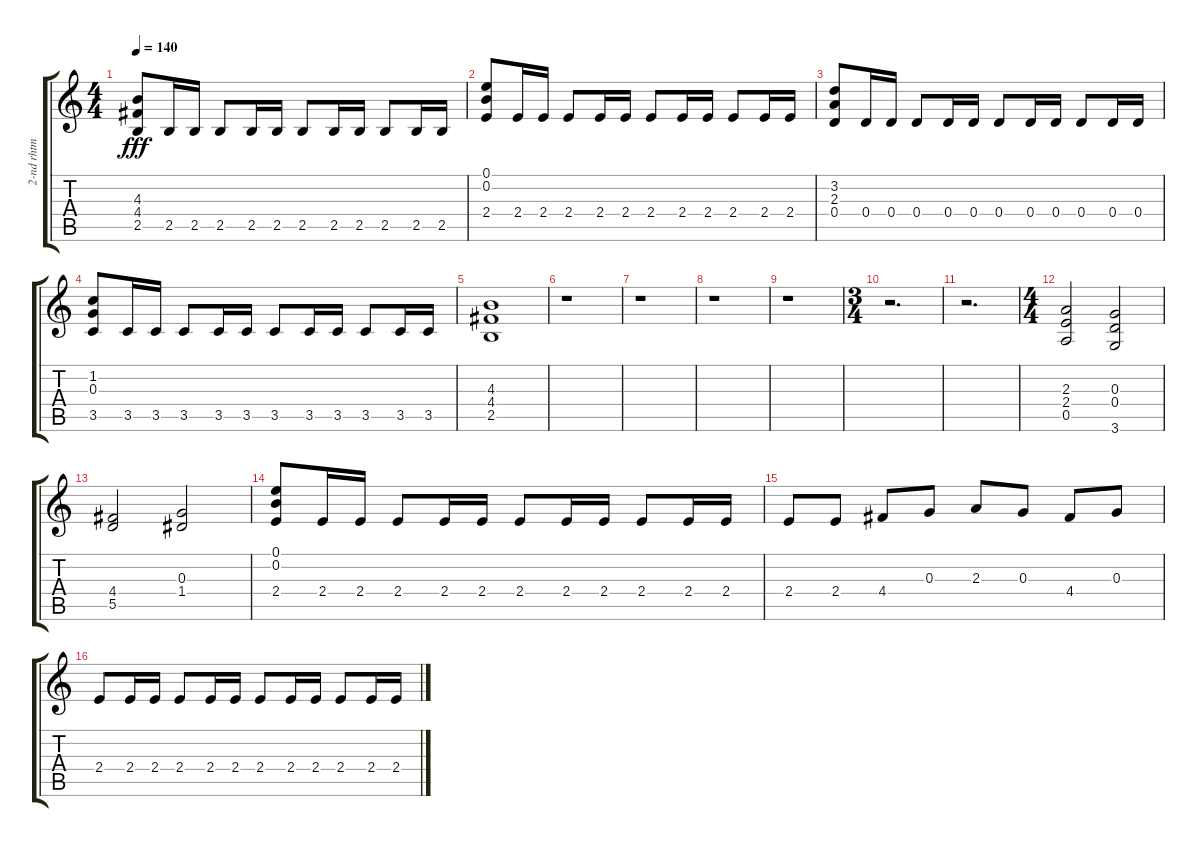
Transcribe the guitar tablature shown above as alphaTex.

\track ("2-nd rhtm gtr" "2-nd rhtm ") {instrument overdrivenguitar}
\staff {score tabs}
\tuning (E4 B3 G3 D3 A2 E2) {hide}
\ts (4 4)
\tempo 140
\clef g2
\ks c
(4.3 4.4 2.5).8{dy fff} 2.5.16 2.5.16 2.5.8 2.5.16 2.5.16 2.5.8 2.5.16 2.5.16 2.5.8 2.5.16 2.5.16 |
(0.1 0.2 2.4).8 2.4.16 2.4.16 2.4.8 2.4.16 2.4.16 2.4.8 2.4.16 2.4.16 2.4.8 2.4.16 2.4.16 |
(3.2 2.3 0.4).8 0.4.16 0.4.16 0.4.8 0.4.16 0.4.16 0.4.8 0.4.16 0.4.16 0.4.8 0.4.16 0.4.16 |
(1.2 0.3 3.5).8 3.5.16 3.5.16 3.5.8 3.5.16 3.5.16 3.5.8 3.5.16 3.5.16 3.5.8 3.5.16 3.5.16 |
(4.3 4.4 2.5).1 |
r.1 |
r.1 |
r.1 |
r.1 |
\ts (3 4)
r.2{d} |
r.2{d} |
\ts (4 4)
(2.3 2.4 0.5).2 (0.3 0.4 3.6).2 |
(4.4 5.5).2 (0.3 1.4).2 |
(0.1 0.2 2.4).8 2.4.16 2.4.16 2.4.8 2.4.16 2.4.16 2.4.8 2.4.16 2.4.16 2.4.8 2.4.16 2.4.16 |
2.4.8 2.4.8 4.4.8 0.3.8 2.3.8 0.3.8 4.4.8 0.3.8 |
2.4.8 2.4.16 2.4.16 2.4.8 2.4.16 2.4.16 2.4.8 2.4.16 2.4.16 2.4.8 2.4.16 2.4.16
